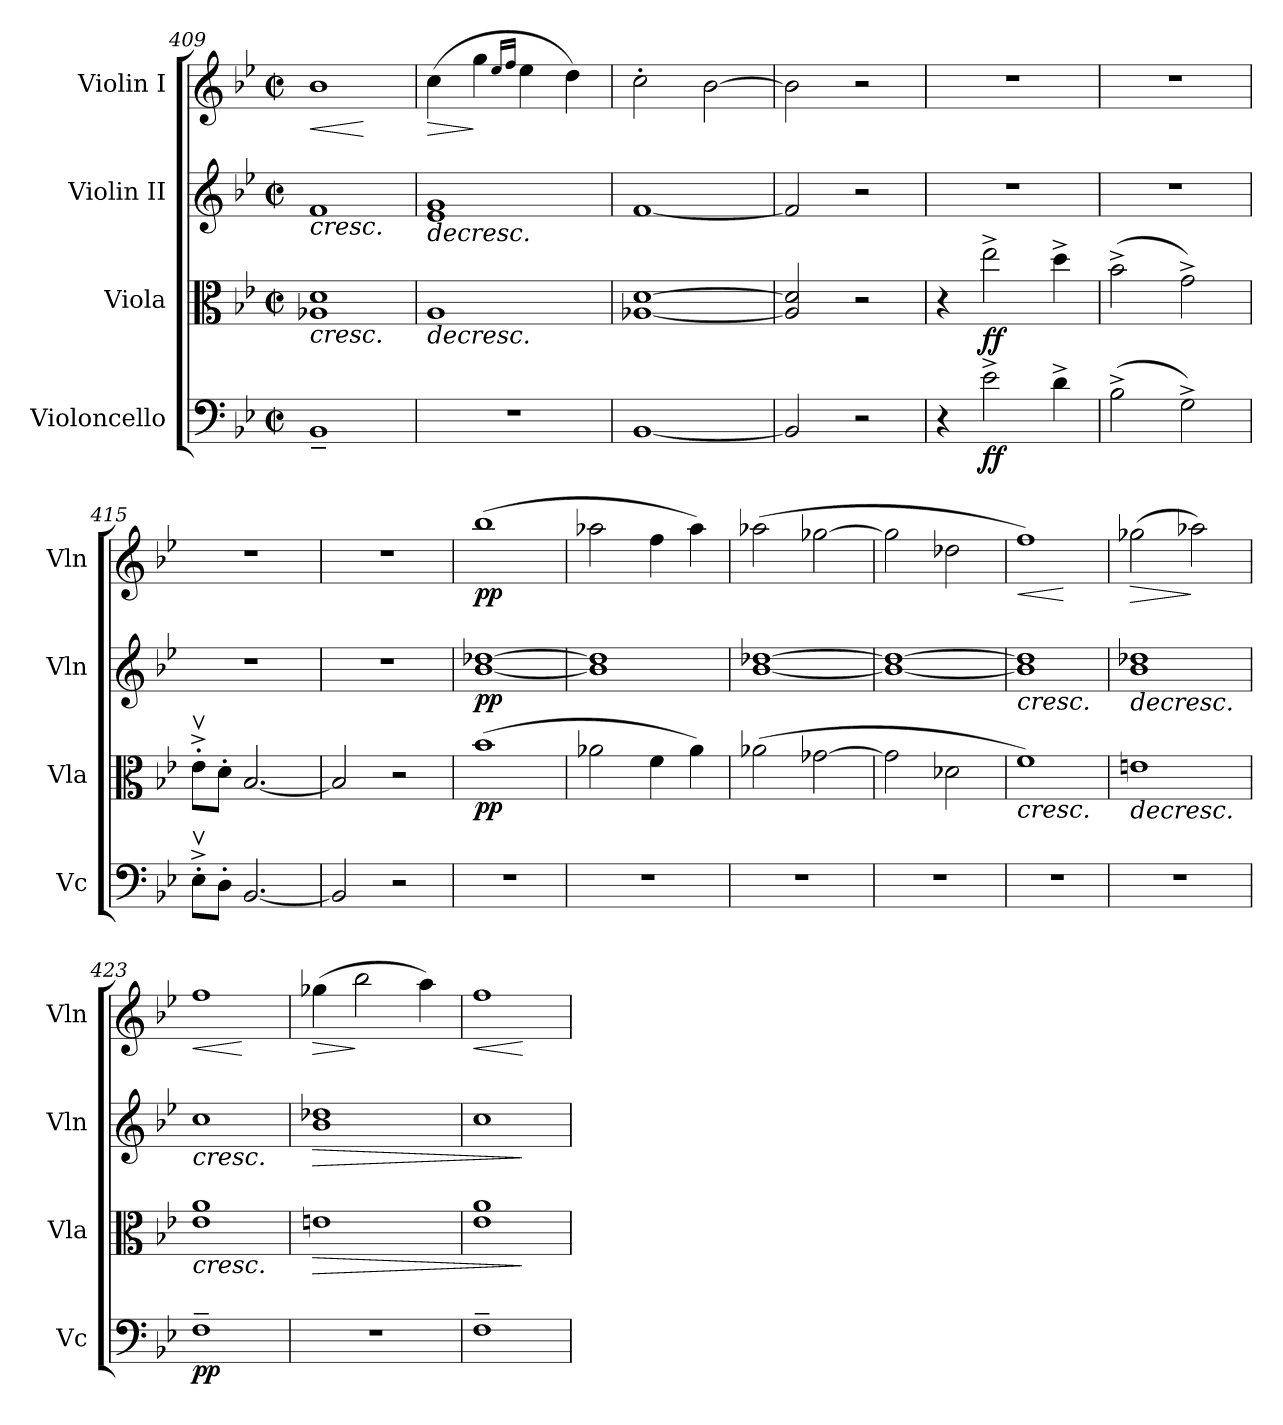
**kern	**dynam	**kern	**dynam	**kern	**dynam	**kern	**dynam
*part4	*part4	*part3	*part3	*part2	*part2	*part1	*part1
*staff4	*staff4	*staff3	*staff3	*staff2	*staff2	*staff1	*staff1
*I"Violoncello	*	*I"Viola	*	*I"Violin II	*	*I"Violin I	*
*I'Vc	*	*I'Vla	*	*I'Vln	*	*I'Vln	*
*clefF4	*	*clefC3	*	*clefG2	*	*clefG2	*
*k[b-e-]	*	*k[b-e-]	*	*k[b-e-]	*	*k[b-e-]	*
*M2/2	*	*M2/2	*	*M2/2	*	*M2/2	*
*met(c|)	*	*met(c|)	*	*met(c|)	*	*met(c|)	*
=409	=409	=409	=409	=409	=409	=409	=409
!	!	!	!LO:HP:b	!	!LO:HP:b	!	!LO:HP:b
1BB-~	.	1A-X 1d	<	1f	<	1b-	<
.	.	.	.	.	.	.	[
=410	=410	=410	=410	=410	=410	=410	=410
!	!	!	!LO:HP:b	!	!LO:HP:b	!	!LO:HP:b
1r	.	1A	>	1e- 1g	>	(>4cc\	>
.	.	.	.	.	.	4gg\	]
.	.	.	.	.	.	16qee-/LL	.
.	.	.	.	.	.	16qff/JJ	.
.	.	.	.	.	.	4ee-\	.
.	.	.	.	.	.	4dd\)	.
.	.	.	[	.	[	.	.
=411	=411	=411	=411	=411	=411	=411	=411
[1BB-	.	[1A-X [1d	.	[1f	.	2cc'\	.
.	.	.	.	.	.	[2b-\	.
=412	=412	=412	=412	=412	=412	=412	=412
2BB-/]	.	2A-/] 2d/]	.	2f/]	.	2b-\]	.
2r	.	2r	.	2r	.	2r	.
=413	=413	=413	=413	=413	=413	=413	=413
4r	.	4r	.	1r	.	1r	.
!	!LO:DY:b	!	!LO:DY:b	!	!	!	!
2e-^\	ff	2ee-^\	ff	.	.	.	.
4d^\	.	4dd^\	.	.	.	.	.
=414	=414	=414	=414	=414	=414	=414	=414
(>2B-^\	.	(>2b-^\	.	1r	.	1r	.
2G^\)	.	2g^\)	.	.	.	.	.
=415	=415	=415	=415	=415	=415	=415	=415
8E-v'^\L	.	8e-v'^\L	.	1r	.	1r	.
8D'\J	.	8d'\J	.	.	.	.	.
[2.BB-/	.	[2.B-/	.	.	.	.	.
=416	=416	=416	=416	=416	=416	=416	=416
2BB-/]	.	2B-/]	.	1r	.	1r	.
2r	.	2r	.	.	.	.	.
=417	=417	=417	=417	=417	=417	=417	=417
!	!	!	!LO:DY:b	!	!LO:DY:b	!	!LO:DY:b
1r	.	(>1b-	pp	[1b- [1dd-X	pp	(>1bb-	pp
!!LO:PB:g=z
=418	=418	=418	=418	=418	=418	=418	=418
1r	.	2a-X\	.	1b-] 1dd-]	.	2aa-X\	.
.	.	4f\	.	.	.	4ff\	.
.	.	4a-\)	.	.	.	4aa-\)	.
=419	=419	=419	=419	=419	=419	=419	=419
1r	.	(>2a-X\	.	[1b- [1dd-X	.	(>2aa-X\	.
.	.	[2g-X\	.	.	.	[2gg-X\	.
=420	=420	=420	=420	=420	=420	=420	=420
1r	.	2g-\]	.	1b-_ 1dd-_	.	2gg-\]	.
.	.	2d-X\	.	.	.	2dd-X\	.
=421	=421	=421	=421	=421	=421	=421	=421
!	!	!	!LO:HP:b	!	!LO:HP:b	!	!LO:HP:b
1r	.	1f)	<	1b-] 1dd-]	<	1ff)	<
.	.	.	]	.	]	.	[
=422	=422	=422	=422	=422	=422	=422	=422
!	!	!	!LO:HP:b	!	!LO:HP:b	!	!LO:HP:b
1r	.	1en	>	1b- 1dd-X	>	(>2gg-X\	>
.	.	.	.	.	.	2aa-X\)	]
.	.	.	[	.	[	.	.
=423	=423	=423	=423	=423	=423	=423	=423
!	!LO:DY:b	!	!LO:HP:b	!	!LO:HP:b	!	!LO:HP:b
1F~	pp	1e- 1a	<	1cc	<	1ff	<
.	.	.	]	.	]	.	[
=424	=424	=424	=424	=424	=424	=424	=424
!	!	!	!LO:HP:b	!	!LO:HP:b	!	!LO:HP:b
1r	.	1en	>	1b- 1dd-X	>	(>4gg-X\	>
.	.	.	.	.	.	2bb-\	]
.	.	.	.	.	.	4aa\)	.
.	.	.	[	.	[	.	.
=425	=425	=425	=425	=425	=425	=425	=425
!	!	!	!	!	!	!	!LO:HP:b
1F~	.	1e- 1a	.	1cc	.	1ff	<
.	.	.	]	.	]	.	[
=	=	=	=	=	=	=	=
*-	*-	*-	*-	*-	*-	*-	*-
